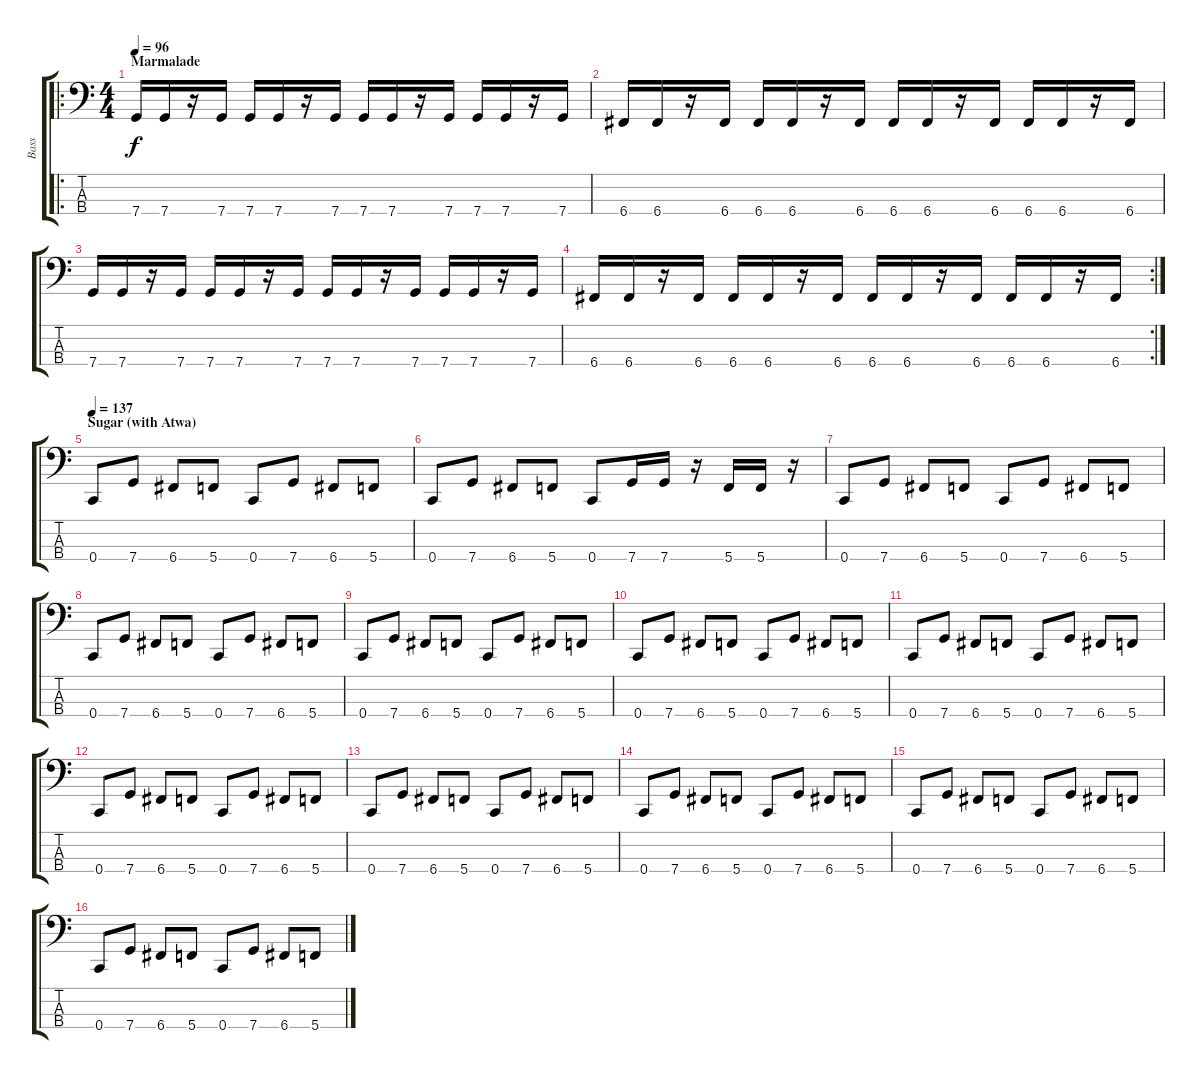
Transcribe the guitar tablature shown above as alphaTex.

\track ("Bass" "Bass") {instrument slapbass2}
\staff {score tabs}
\tuning (F2 C2 G1 C1) {hide}
\ro
\ts (4 4)
\section ("" "Marmalade")
\tempo 96
\clef f4
\ks c
7.4.16{dy f instrument electricbassfinger} 7.4.16 r.16 7.4.16 7.4.16 7.4.16 r.16 7.4.16 7.4.16 7.4.16 r.16 7.4.16 7.4.16 7.4.16 r.16 7.4.16 |
6.4.16 6.4.16 r.16 6.4.16 6.4.16 6.4.16 r.16 6.4.16 6.4.16 6.4.16 r.16 6.4.16 6.4.16 6.4.16 r.16 6.4.16 |
7.4.16 7.4.16 r.16 7.4.16 7.4.16 7.4.16 r.16 7.4.16 7.4.16 7.4.16 r.16 7.4.16 7.4.16 7.4.16 r.16 7.4.16 |
\rc 2
6.4.16 6.4.16 r.16 6.4.16 6.4.16 6.4.16 r.16 6.4.16 6.4.16 6.4.16 r.16 6.4.16 6.4.16 6.4.16 r.16 6.4.16 |
\section ("" "Sugar (with Atwa)")
\tempo 137
0.4.8{instrument electricbassfinger} 7.4.8 6.4.8 5.4.8 0.4.8 7.4.8 6.4.8 5.4.8 |
0.4.8 7.4.8 6.4.8 5.4.8 0.4.8 7.4.16 7.4.16 r.16 5.4.16 5.4.16 r.16 |
0.4.8 7.4.8 6.4.8 5.4.8 0.4.8 7.4.8 6.4.8 5.4.8 |
0.4.8 7.4.8 6.4.8 5.4.8 0.4.8 7.4.8 6.4.8 5.4.8 |
0.4.8 7.4.8 6.4.8 5.4.8 0.4.8 7.4.8 6.4.8 5.4.8 |
0.4.8 7.4.8 6.4.8 5.4.8 0.4.8 7.4.8 6.4.8 5.4.8 |
0.4.8 7.4.8 6.4.8 5.4.8 0.4.8 7.4.8 6.4.8 5.4.8 |
0.4.8 7.4.8 6.4.8 5.4.8 0.4.8 7.4.8 6.4.8 5.4.8 |
0.4.8 7.4.8 6.4.8 5.4.8 0.4.8 7.4.8 6.4.8 5.4.8 |
0.4.8 7.4.8 6.4.8 5.4.8 0.4.8 7.4.8 6.4.8 5.4.8 |
0.4.8 7.4.8 6.4.8 5.4.8 0.4.8 7.4.8 6.4.8 5.4.8 |
0.4.8 7.4.8 6.4.8 5.4.8 0.4.8 7.4.8 6.4.8 5.4.8
